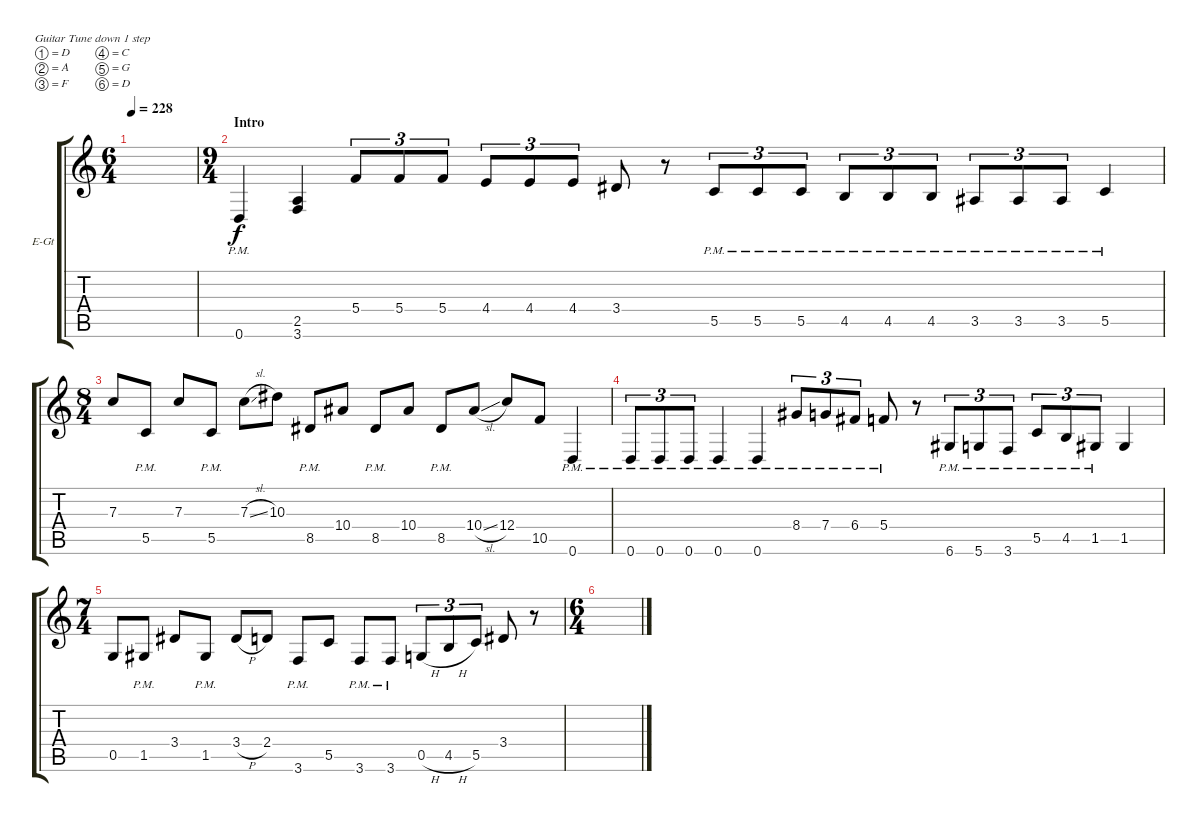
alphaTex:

\defaultSystemsLayout 4
\bracketExtendMode groupsimilarinstruments
\firstSystemTrackNameOrientation horizontal
\otherSystemsTrackNameOrientation horizontal
\track ("Arnaud Pontacq" "E-Gt") {instrument distortionguitar}
\staff {score tabs}
\tuning (D4 A3 F3 C3 G2 D2)
\ts (6 4)
\tempo 228
\clef g2
\ks c
|
\ts (9 4)
\section ("" "Intro")
0.6{pm}.4 (2.5 3.6).4 5.4.8{tu (3 2)} 5.4.8{tu (3 2)} 5.4.8{tu (3 2)} 4.4.8{tu (3 2)} 4.4.8{tu (3 2)} 4.4.8{tu (3 2)} 3.4.8 r.8 5.5{pm}.8{tu (3 2)} 5.5{pm}.8{tu (3 2)} 5.5{pm}.8{tu (3 2)} 4.5{pm}.8{tu (3 2)} 4.5{pm}.8{tu (3 2)} 4.5{pm}.8{tu (3 2)} 3.5{pm}.8{tu (3 2)} 3.5{pm}.8{tu (3 2)} 3.5{pm}.8{tu (3 2)} 5.5{pm}.4 |
\ts (8 4)
7.3.8 5.5{pm}.8 7.3.8 5.5{pm}.8 7.3{sl}.8 10.3.8 8.5{pm}.8 10.4.8 8.5{pm}.8 10.4.8 8.5{pm}.8 10.4{sl}.8 12.4.8 10.5.8 0.6{pm}.4 |
0.6{pm}.8{tu (3 2)} 0.6{pm}.8{tu (3 2)} 0.6{pm}.8{tu (3 2)} 0.6{pm}.4 0.6{pm}.4 8.4{pm}.8{tu (3 2)} 7.4{pm}.8{tu (3 2)} 6.4{pm}.8{tu (3 2)} 5.4{pm}.8 r.8 6.6{pm}.8{tu (3 2)} 5.6{pm}.8{tu (3 2)} 3.6{pm}.8{tu (3 2)} 5.5{pm}.8{tu (3 2)} 4.5{pm}.8{tu (3 2)} 1.5{pm}.8{tu (3 2)} 1.5.4 |
\ts (7 4)
0.5.8 1.5{pm}.8 3.4.8 1.5{pm}.8 3.4{h}.8 2.4.8 3.6{pm}.8 5.5.8 3.6{pm}.8 3.6{pm}.8 0.5{h}.8{tu (3 2)} 4.5{h}.8{tu (3 2)} 5.5.8{tu (3 2)} 3.4.8 r.8 |
\ts (6 4)
